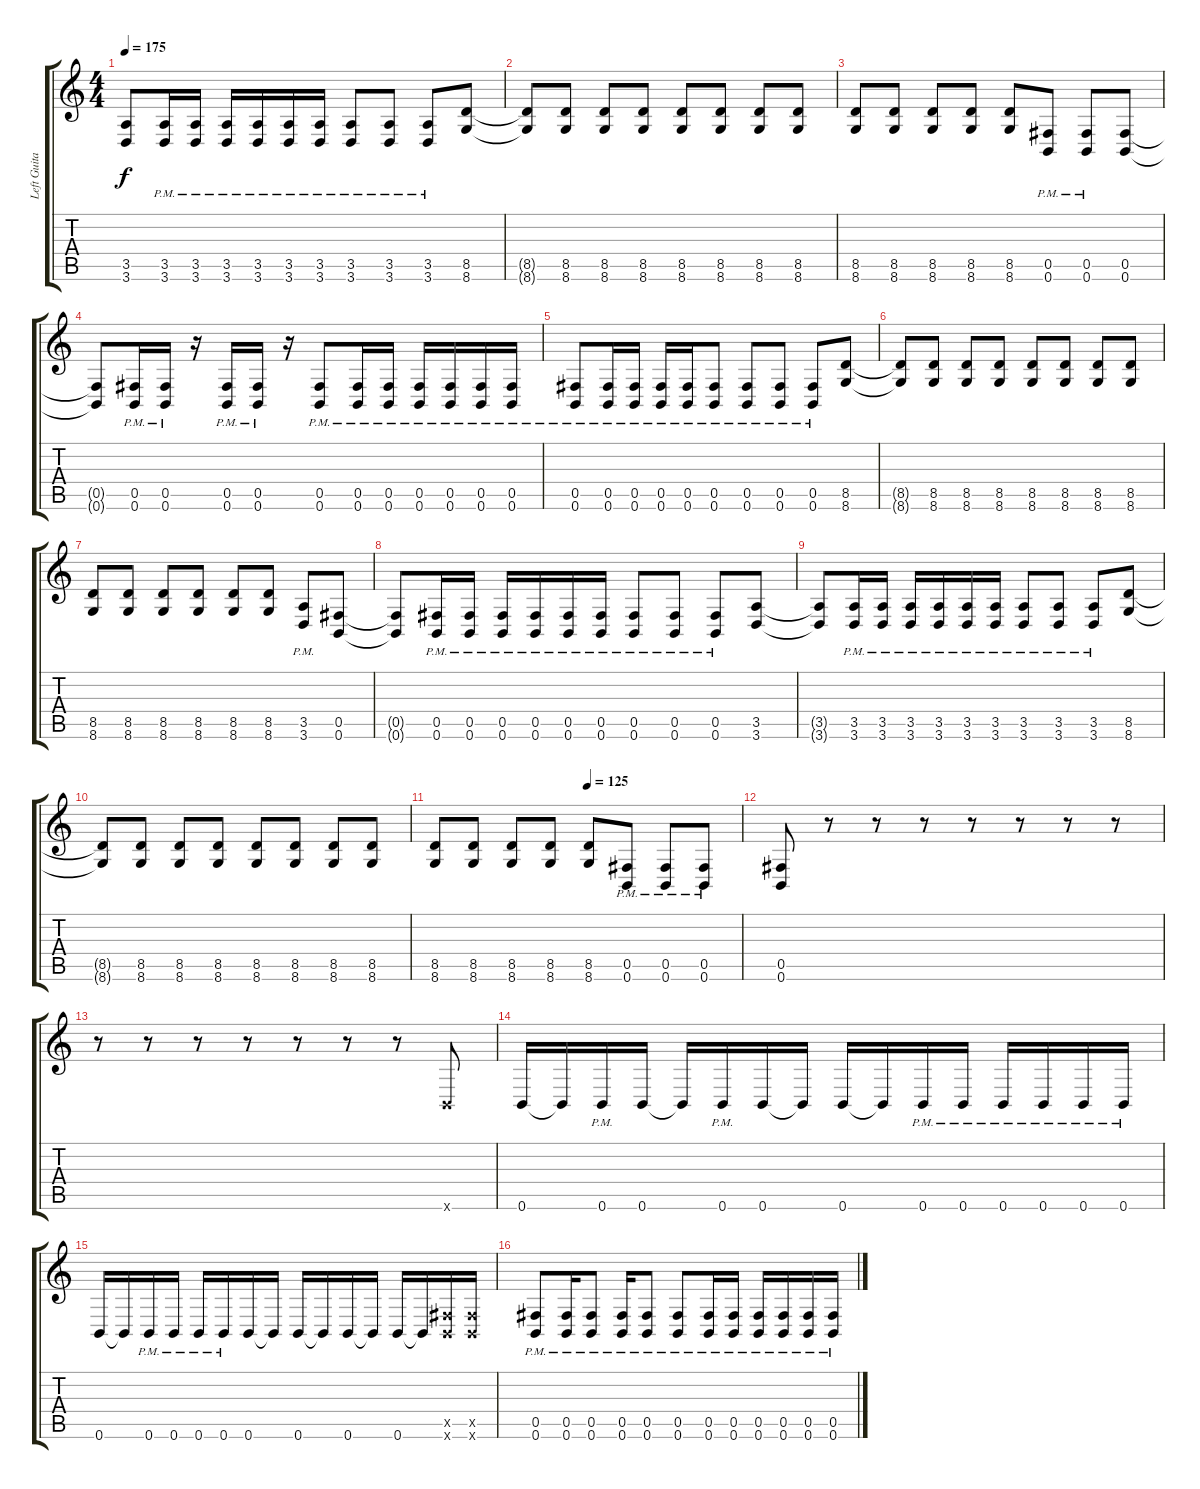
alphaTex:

\track ("Left Guitar" "Left Guita") {instrument distortionguitar}
\staff {score tabs}
\tuning (Db4 Ab3 E3 B2 Gb2 B1) {hide}
\ts (4 4)
\tempo 175
\clef g2
\ks c
(3.5{t} 3.6{t}).8{dy f} (3.5{pm} 3.6{pm}).16 (3.5{pm} 3.6{pm}).16 (3.5{pm} 3.6{pm}).16 (3.5{pm} 3.6{pm}).16 (3.5{pm} 3.6{pm}).16 (3.5{pm} 3.6{pm}).16 (3.5{pm} 3.6{pm}).8 (3.5{pm} 3.6{pm}).8 (3.5{pm} 3.6{pm}).8 (8.5 8.6).8 |
(8.5{t} 8.6{t}).8 (8.5 8.6).8 (8.5 8.6).8 (8.5 8.6).8 (8.5 8.6).8 (8.5 8.6).8 (8.5 8.6).8 (8.5 8.6).8 |
(8.5 8.6).8 (8.5 8.6).8 (8.5 8.6).8 (8.5 8.6).8 (8.5 8.6).8 (0.5{pm} 0.6{pm}).8 (0.5{pm} 0.6{pm}).8 (0.5 0.6).8 |
(0.5{t} 0.6{t}).8 (0.5{pm} 0.6{pm}).16 (0.5{pm} 0.6{pm}).16 r.16 (0.5{pm} 0.6{pm}).16 (0.5{pm} 0.6{pm}).16 r.16 (0.5{pm} 0.6{pm}).8 (0.5{pm} 0.6{pm}).16 (0.5{pm} 0.6{pm}).16 (0.5{pm} 0.6{pm}).16 (0.5{pm} 0.6{pm}).16 (0.5{pm} 0.6{pm}).16 (0.5{pm} 0.6{pm}).16 |
(0.5{pm} 0.6{pm}).8 (0.5{pm} 0.6{pm}).16 (0.5{pm} 0.6{pm}).16 (0.5{pm} 0.6{pm}).16 (0.5{pm} 0.6{pm}).16 (0.5{pm} 0.6{pm}).8 (0.5{pm} 0.6{pm}).8 (0.5{pm} 0.6{pm}).8 (0.5{pm} 0.6{pm}).8 (8.5 8.6).8 |
(8.5{t} 8.6{t}).8 (8.5 8.6).8 (8.5 8.6).8 (8.5 8.6).8 (8.5 8.6).8 (8.5 8.6).8 (8.5 8.6).8 (8.5 8.6).8 |
(8.5 8.6).8 (8.5 8.6).8 (8.5 8.6).8 (8.5 8.6).8 (8.5 8.6).8 (8.5 8.6).8 (3.5{pm} 3.6{pm}).8 (0.5 0.6).8 |
(0.5{t} 0.6{t}).8 (0.5{pm} 0.6{pm}).16 (0.5{pm} 0.6{pm}).16 (0.5{pm} 0.6{pm}).16 (0.5{pm} 0.6{pm}).16 (0.5{pm} 0.6{pm}).16 (0.5{pm} 0.6{pm}).16 (0.5{pm} 0.6{pm}).8 (0.5{pm} 0.6{pm}).8 (0.5{pm} 0.6{pm}).8 (3.5 3.6).8 |
(3.5{t} 3.6{t}).8 (3.5{pm} 3.6{pm}).16 (3.5{pm} 3.6{pm}).16 (3.5{pm} 3.6{pm}).16 (3.5{pm} 3.6{pm}).16 (3.5{pm} 3.6{pm}).16 (3.5{pm} 3.6{pm}).16 (3.5{pm} 3.6{pm}).8 (3.5{pm} 3.6{pm}).8 (3.5{pm} 3.6{pm}).8 (8.5 8.6).8 |
(8.5{t} 8.6{t}).8 (8.5 8.6).8 (8.5 8.6).8 (8.5 8.6).8 (8.5 8.6).8 (8.5 8.6).8 (8.5 8.6).8 (8.5 8.6).8 |
\tempo (125 0.5)
(8.5 8.6).8 (8.5 8.6).8 (8.5 8.6).8 (8.5 8.6).8 (8.5 8.6).8 (0.5{pm} 0.6{pm}).8 (0.5{pm} 0.6{pm}).8 (0.5{pm} 0.6{pm}).8 |
(0.5 0.6).8 r.8 r.8 r.8 r.8 r.8 r.8 r.8 |
r.8 r.8 r.8 r.8 r.8 r.8 r.8 0.6{x}.8 |
0.6.16 0.6{t}.16 0.6{pm}.16 0.6.16 0.6{t}.16 0.6{pm}.16 0.6.16 0.6{t}.16 0.6.16 0.6{t}.16 0.6{pm}.16 0.6{pm}.16 0.6{pm}.16 0.6{pm}.16 0.6{pm}.16 0.6{pm}.16 |
0.6.16 0.6{t}.16 0.6{pm}.16 0.6{pm}.16 0.6{pm}.16 0.6{pm}.16 0.6.16 0.6{t}.16 0.6.16 0.6{t}.16 0.6.16 0.6{t}.16 0.6.16 0.6{t}.16 (0.5{x} 0.6{x}).16 (0.5{x} 0.6{x}).16 |
(0.5{pm} 0.6{pm}).8 (0.5{pm} 0.6{pm}).16 (0.5{pm} 0.6{pm}).8 (0.5{pm} 0.6{pm}).16 (0.5{pm} 0.6{pm}).8 (0.5{pm} 0.6{pm}).8 (0.5{pm} 0.6{pm}).16 (0.5{pm} 0.6{pm}).16 (0.5{pm} 0.6{pm}).16 (0.5{pm} 0.6{pm}).16 (0.5{pm} 0.6{pm}).16 (0.5{pm} 0.6{pm}).16
